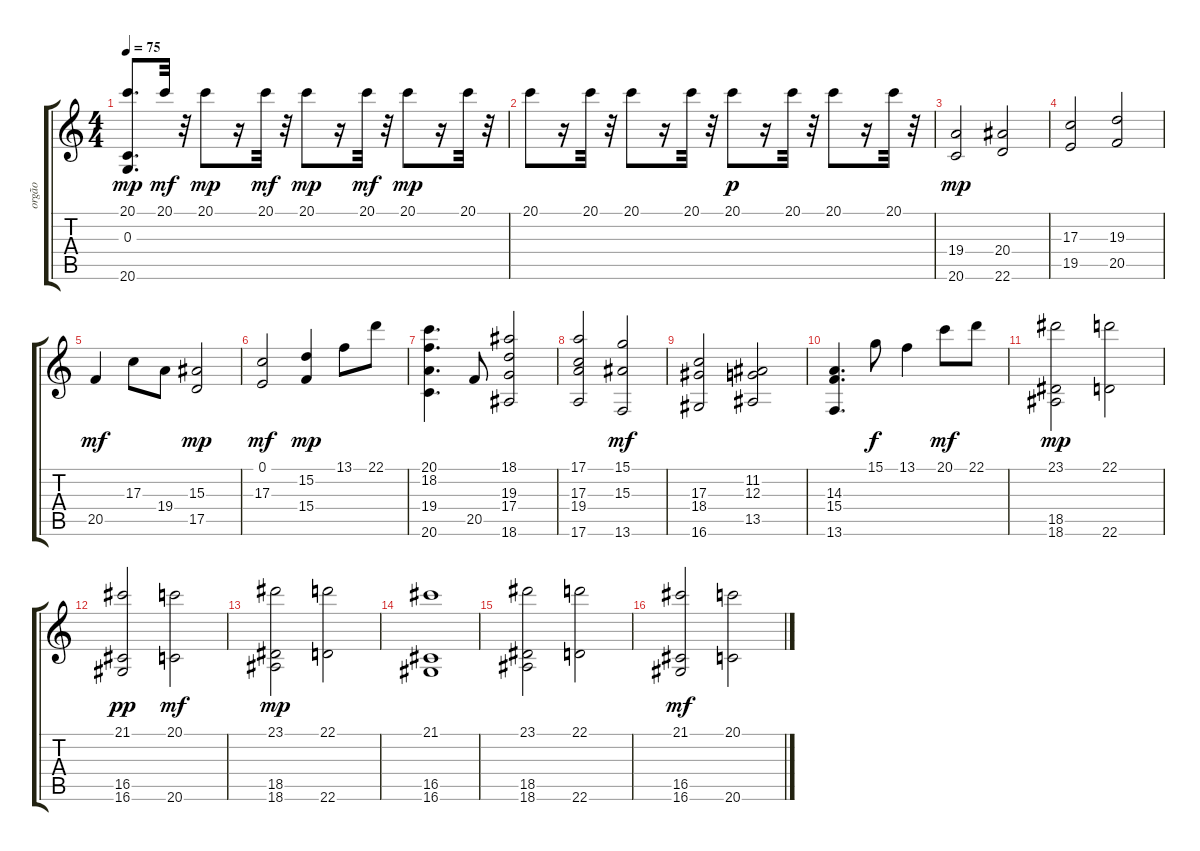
\track ("orgão" "orgão") {instrument stringensemble2}
\staff {score tabs}
\tuning (E4 B3 G3 D3 A2 E2) {hide}
\ts (4 4)
\tempo 75
\clef g2
\ks c
(20.1 0.3 20.6).8{d dy mp instrument stringensemble1} 20.1.32{dy mf} r.32 20.1.8{dy mp} r.16 20.1.32{dy mf} r.32 20.1.8{dy mp} r.16 20.1.32{dy mf} r.32 20.1.8{dy mp} r.16 20.1.32 r.32 |
20.1.8 r.16 20.1.32 r.32 20.1.8 r.16 20.1.32 r.32 20.1.8{dy p} r.16 20.1.32 r.32 20.1.8 r.16 20.1.32 r.32 |
(19.4 20.6).2{dy mp instrument stringensemble2} (20.4 22.6).2 |
(17.3 19.5).2 (19.3 20.5).2 |
20.5.4{dy mf} 17.3.8 19.4.8 (15.3 17.5).2{dy mp} |
(0.1 17.3).2{dy mf} (15.2 15.4).4{dy mp} 13.1.8 22.1.8 |
(20.1 18.2 19.4 20.6).4{d} 20.5.8 (18.1 19.3 17.4 18.6).2 |
(17.1 17.3 19.4 17.6).2 (15.1 15.3 13.6).2{dy mf} |
(17.3 18.4 16.6).2 (11.2 12.3 13.5).2 |
(14.3 15.4 13.6).4{d} 15.1.8{dy f} 13.1.4 20.1.8{dy mf} 22.1.8 |
(23.1 18.5 18.6).2{dy mp} (22.1 22.6).2 |
(21.1 16.5 16.6).2{dy pp} (20.1 20.6).2{dy mf} |
(23.1 18.5 18.6).2{dy mp} (22.1 22.6).2 |
(21.1 16.5 16.6).1 |
(23.1 18.5 18.6).2 (22.1 22.6).2 |
(21.1 16.5 16.6).2{dy mf} (20.1 20.6).2
